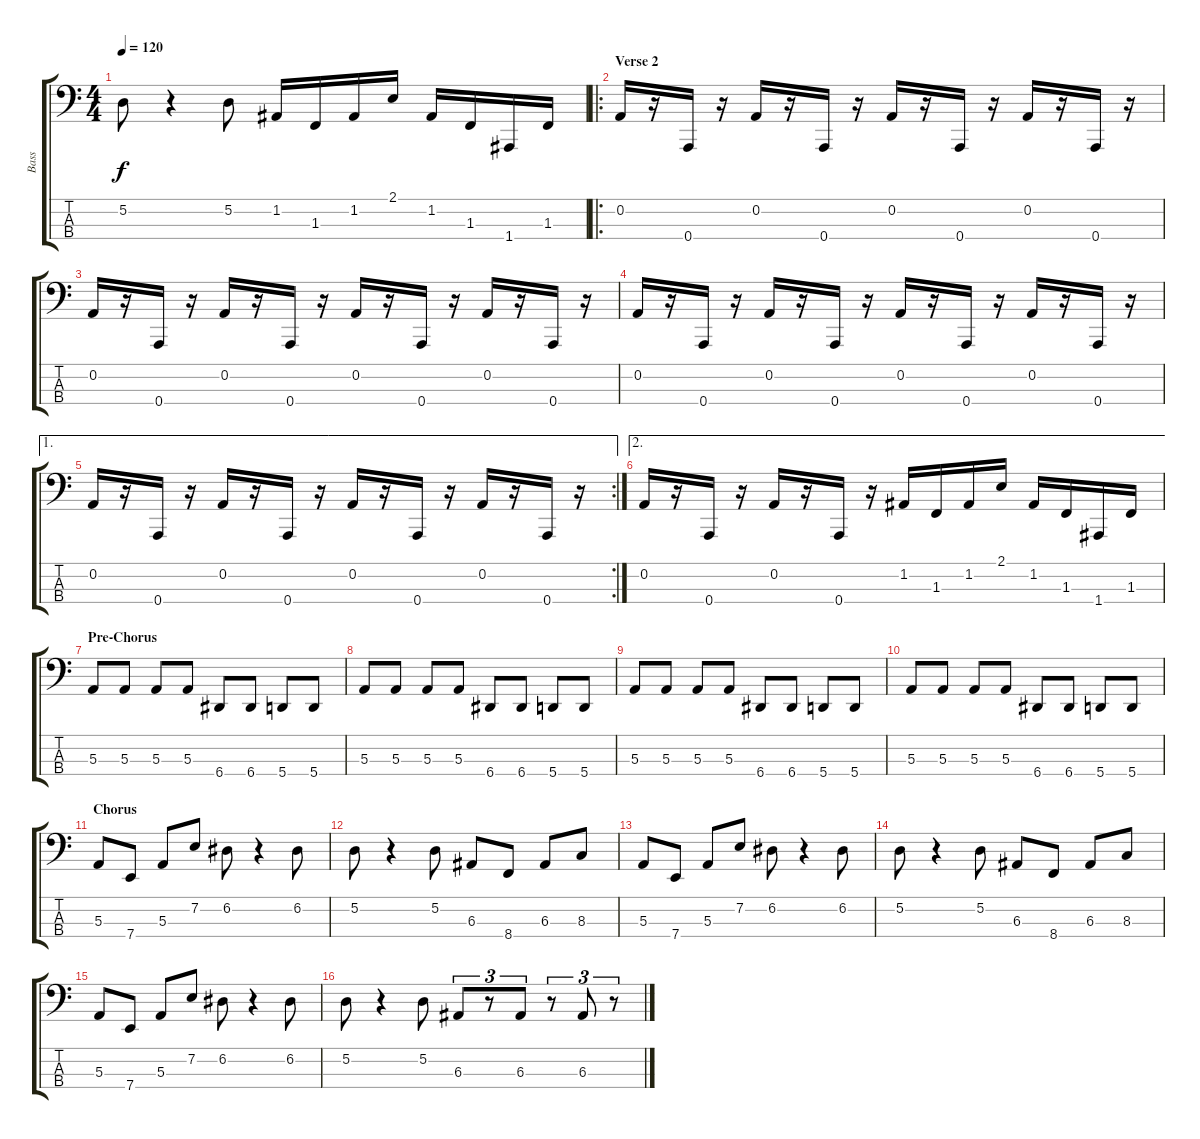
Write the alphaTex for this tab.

\track ("Bass" "Bass") {instrument electricbasspick}
\staff {score tabs}
\tuning (D2 A1 E1 A0) {hide}
\ts (4 4)
\tempo 120
\clef f4
\ks c
5.2.8{dy f} r.4 5.2.8 1.2.16 1.3.16 1.2.16 2.1.16 1.2.16 1.3.16 1.4.16 1.3.16 |
\ro
\section ("" "Verse 2")
0.2.16 r.16 0.4.16 r.16 0.2.16 r.16 0.4.16 r.16 0.2.16 r.16 0.4.16 r.16 0.2.16 r.16 0.4.16 r.16 |
0.2.16 r.16 0.4.16 r.16 0.2.16 r.16 0.4.16 r.16 0.2.16 r.16 0.4.16 r.16 0.2.16 r.16 0.4.16 r.16 |
0.2.16 r.16 0.4.16 r.16 0.2.16 r.16 0.4.16 r.16 0.2.16 r.16 0.4.16 r.16 0.2.16 r.16 0.4.16 r.16 |
\ae 1
\rc 2
0.2.16 r.16 0.4.16 r.16 0.2.16 r.16 0.4.16 r.16 0.2.16 r.16 0.4.16 r.16 0.2.16 r.16 0.4.16 r.16 |
\ae 2
0.2.16 r.16 0.4.16 r.16 0.2.16 r.16 0.4.16 r.16 1.2.16 1.3.16 1.2.16 2.1.16 1.2.16 1.3.16 1.4.16 1.3.16 |
\section ("" "Pre-Chorus")
5.3.8 5.3.8 5.3.8 5.3.8 6.4.8 6.4.8 5.4.8 5.4.8 |
5.3.8 5.3.8 5.3.8 5.3.8 6.4.8 6.4.8 5.4.8 5.4.8 |
5.3.8 5.3.8 5.3.8 5.3.8 6.4.8 6.4.8 5.4.8 5.4.8 |
5.3.8 5.3.8 5.3.8 5.3.8 6.4.8 6.4.8 5.4.8 5.4.8 |
\section ("" "Chorus")
5.3.8 7.4.8 5.3.8 7.2.8 6.2.8 r.4 6.2.8 |
5.2.8 r.4 5.2.8 6.3.8 8.4.8 6.3.8 8.3.8 |
5.3.8 7.4.8 5.3.8 7.2.8 6.2.8 r.4 6.2.8 |
5.2.8 r.4 5.2.8 6.3.8 8.4.8 6.3.8 8.3.8 |
5.3.8 7.4.8 5.3.8 7.2.8 6.2.8 r.4 6.2.8 |
5.2.8 r.4 5.2.8 6.3.8{tu (3 2)} r.8{tu (3 2)} 6.3.8{tu (3 2)} r.8{tu (3 2)} 6.3.8{tu (3 2)} r.8{tu (3 2)}
